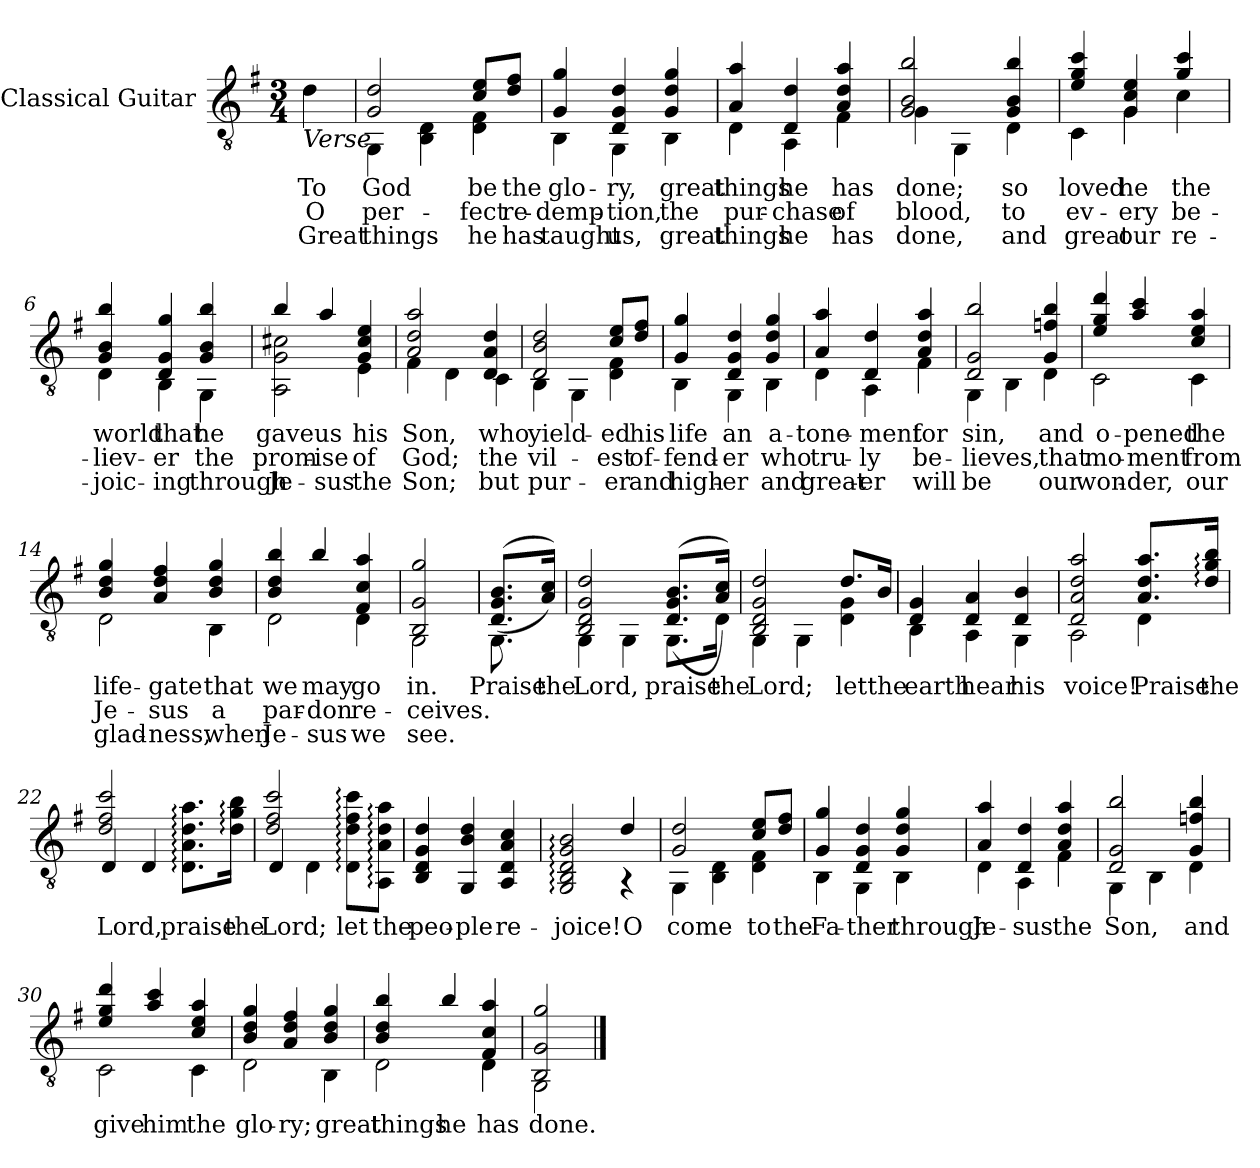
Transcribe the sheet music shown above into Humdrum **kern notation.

**kern	**text	**text	**text
*part1	*part1	*part1	*part1
*staff1	*staff1	*staff1	*staff1
*I"Classical Guitar	*	*	*
*I'Ac Gtr	*	*	*
*clefGv2	*	*	*
*k[f#]	*	*	*
*M3/4	*	*	*
=	=	=	=
!LO:TX:b:i:t=Verse	!	!	!
!	!LO:LY:b	!LO:LY:b	!LO:LY:b
4d\	To	O	Great
=1	=1	=1	=1
!	!LO:LY:b	!LO:LY:b	!LO:LY:b
*^	*	*	*
2G/ 2d/	4GG\	God	per-	things
.	4BB\ 4D\	.	.	.
!	!	!LO:LY:b	!LO:LY:b	!LO:LY:b
8c/ 8e/L	4D\ 4F#\	be	-fect	he
!	!	!LO:LY:b	!LO:LY:b	!LO:LY:b
8d/ 8f#/J	.	the	re-	has
=2	=2	=2	=2	=2
!	!	!LO:LY:b	!LO:LY:b	!LO:LY:b
4G/ 4g/	4BB\	glo-	-demp-	taught
!	!	!LO:LY:b	!LO:LY:b	!LO:LY:b
4D/ 4G/ 4d/	4GG\	-ry,	-tion,	us,
!	!	!LO:LY:b	!LO:LY:b	!LO:LY:b
4G/ 4d/ 4g/	4BB\	great	the	great
=3	=3	=3	=3	=3
!	!	!LO:LY:b	!LO:LY:b	!LO:LY:b
4A/ 4a/	4D\	things	pur-	things
!	!	!LO:LY:b	!LO:LY:b	!LO:LY:b
4D/ 4d/	4AA\	he	-chase	he
!	!	!LO:LY:b	!LO:LY:b	!LO:LY:b
4A/ 4d/ 4a/	4F#\	has	of	has
=4	=4	=4	=4	=4
!	!	!LO:LY:b	!LO:LY:b	!LO:LY:b
2G/ 2B/ 2b/	4G\	done;	blood,	done,
.	4GG\	.	.	.
!	!	!LO:LY:b	!LO:LY:b	!LO:LY:b
4G/ 4B/ 4b/	4D\	so	to	and
!!LO:LB:g=z	!!
=5	=5	=5	=5	=5
!	!	!LO:LY:b	!LO:LY:b	!LO:LY:b
4e/ 4g/ 4cc/	4C\	loved	ev-	great
!	!	!LO:LY:b	!LO:LY:b	!LO:LY:b
4G/ 4c/ 4e/	4G\	he	-ery	our
!	!	!LO:LY:b	!LO:LY:b	!LO:LY:b
4g/ 4cc/	4c\	the	be-	re-
=6	=6	=6	=6	=6
!	!	!LO:LY:b	!LO:LY:b	!LO:LY:b
4G/ 4B/ 4b/	4D\	world	-liev-	-joic-
!	!	!LO:LY:b	!LO:LY:b	!LO:LY:b
4D/ 4G/ 4g/	4BB\	that	-er	-ing
!	!	!LO:LY:b	!LO:LY:b	!LO:LY:b
4G/ 4B/ 4b/	4GG\	he	the	through
=7	=7	=7	=7	=7
!	!	!LO:LY:b	!LO:LY:b	!LO:LY:b
4b/	2AA\ 2G\ 2c#X\	gave	prom-	Je-
!	!	!LO:LY:b	!LO:LY:b	!LO:LY:b
4a/	.	us	-ise	-sus
!	!	!LO:LY:b	!LO:LY:b	!LO:LY:b
4G/ 4c#/ 4e/	4E\	his	of	the
=8	=8	=8	=8	=8
!	!	!LO:LY:b	!LO:LY:b	!LO:LY:b
2A/ 2d/ 2a/	4F#\	Son,	God;	Son;
.	4D\	.	.	.
!	!	!LO:LY:b	!LO:LY:b	!LO:LY:b
4D/ 4A/ 4d/	4C\	who	the	but
=9	=9	=9	=9	=9
!	!	!LO:LY:b	!LO:LY:b	!LO:LY:b
2D/ 2B/ 2d/	4BB\	yield-	vil-	pur-
.	4GG\	.	.	.
!	!	!LO:LY:b	!LO:LY:b	!LO:LY:b
8c/ 8e/L	4D\ 4F#\	-ed	-est	-er
!	!	!LO:LY:b	!LO:LY:b	!LO:LY:b
8d/ 8f#/J	.	his	of-	and
=10	=10	=10	=10	=10
!	!	!LO:LY:b	!LO:LY:b	!LO:LY:b
4G/ 4g/	4BB\	life	-fend-	high-
!	!	!LO:LY:b	!LO:LY:b	!LO:LY:b
4D/ 4G/ 4d/	4GG\	an	-er	-er
!	!	!LO:LY:b	!LO:LY:b	!LO:LY:b
4G/ 4d/ 4g/	4BB\	a-	who	and
!!LO:LB:g=z	!!
=11	=11	=11	=11	=11
!	!	!LO:LY:b	!LO:LY:b	!LO:LY:b
4A/ 4a/	4D\	-tone-	tru-	great-
!	!	!LO:LY:b	!LO:LY:b	!LO:LY:b
4D/ 4d/	4AA\	-ment	-ly	-er
!	!	!LO:LY:b	!LO:LY:b	!LO:LY:b
4A/ 4d/ 4a/	4F#\	for	be-	will
=12	=12	=12	=12	=12
!	!	!LO:LY:b	!LO:LY:b	!LO:LY:b
2D/ 2G/ 2b/	4GG\	sin,	-lieves,	be
.	4BB\	.	.	.
!	!	!LO:LY:b	!LO:LY:b	!LO:LY:b
4G/ 4fn/ 4b/	4D\	and	that	our
=13	=13	=13	=13	=13
!	!	!LO:LY:b	!LO:LY:b	!LO:LY:b
4e/ 4g/ 4dd/	2C\	o-	mo-	won-
!	!	!LO:LY:b	!LO:LY:b	!LO:LY:b
4a/ 4cc/	.	-pened	-ment	-der,
!	!	!LO:LY:b	!LO:LY:b	!LO:LY:b
4c/ 4e/ 4a/	4C\	the	from	our
=14	=14	=14	=14	=14
!	!	!LO:LY:b	!LO:LY:b	!LO:LY:b
4B/ 4d/ 4g/	2D\	life-	Je-	glad-
!	!	!LO:LY:b	!LO:LY:b	!LO:LY:b
4A/ 4d/ 4f#/	.	-gate	-sus	-ness,
!	!	!LO:LY:b	!LO:LY:b	!LO:LY:b
4B/ 4d/ 4g/	4BB\	that	a	when
=15	=15	=15	=15	=15
!	!	!LO:LY:b	!LO:LY:b	!LO:LY:b
4B/ 4d/ 4b/	2D\	we	par-	Je-
!	!	!LO:LY:b	!LO:LY:b	!LO:LY:b
4b/	.	may	-don	-sus
!	!	!LO:LY:b	!LO:LY:b	!LO:LY:b
4F#/ 4c/ 4a/	4D\	go	re-	we
=16	=16	=16	=16	=16
!	!	!LO:LY:b	!LO:LY:b	!LO:LY:b
2BB/ 2G/ 2g/	2GG\	in.	-ceives.	see.
!!LO:LB:g=z	!!
=17	=17	=17	=17	=17
!	!	!LO:LY:b	!	!
(>(>8.D/ 8.G/ 8.B/L	8.GG\	Praise	.	.
!	!	!LO:LY:b	!	!
16A/ 16c/Jk))	16ryy	the	.	.
=18	=18	=18	=18	=18
!	!	!LO:LY:b	!	!
2BB/ 2D/ 2G/ 2d/	4GG:\	Lord,	.	.
.	4GG\	.	.	.
!	!	!LO:LY:b	!	!
(>(>8.D/ 8.G/ 8.B/L	8.GG\L	praise	.	.
!	!	!LO:LY:b	!	!
16A/ 16c/Jk))	16D\Jk	the	.	.
=19	=19	=19	=19	=19
!	!	!LO:LY:b	!	!
2BB/ 2D/ 2G/ 2d/	4GG:\	Lord;	.	.
.	4GG\	.	.	.
!	!	!LO:LY:b	!	!
8.d/L	4D\ 4G\	let	.	.
!	!	!LO:LY:b	!	!
16B/Jk	.	the	.	.
=20	=20	=20	=20	=20
!	!	!LO:LY:b	!	!
4D/ 4G/	4BB\	earth	.	.
!	!	!LO:LY:b	!	!
4D/ 4A/	4AA\	hear	.	.
!	!	!LO:LY:b	!	!
4D/ 4B/	4GG\	his	.	.
=21	=21	=21	=21	=21
!	!	!LO:LY:b	!	!
2D/ 2A/ 2d/ 2a/	2AA\	voice!	.	.
!	!	!LO:LY:b	!	!
8.A/ 8.d/ 8.a/L	4D:\	Praise	.	.
!	!	!LO:LY:b	!	!
16d/: 16g/: 16b/:Jk	.	the	.	.
!!LO:LB:g=z	!!
=22	=22	=22	=22	=22
!	!	!LO:LY:b	!	!
4D:/	2d/ 2f#/ 2cc/	Lord,	.	.
4D/	.	.	.	.
!	!	!LO:LY:b	!	!
8.D\: 8.A\: 8.d\: 8.a\:L	4ryy	praise	.	.
!	!	!LO:LY:b	!	!
16d\: 16g\: 16b\:Jk	.	the	.	.
=23	=23	=23	=23	=23
!	!	!LO:LY:b	!	!
2d/ 2f#/ 2cc/	4D:/	Lord;	.	.
.	4D\	.	.	.
!	!	!LO:LY:b	!	!
8D\: 8d\: 8f#\: 8cc\:L	4ryy	let	.	.
!	!	!LO:LY:b	!	!
8AA\: 8A\: 8d\: 8a\:J	.	the	.	.
*v	*v	*	*	*
=24	=24	=24	=24
!	!LO:LY:b	!	!
4BB/ 4D/ 4G/ 4d/	peo-	.	.
!	!LO:LY:b	!	!
4GG/ 4B/ 4d/	-ple	.	.
!	!LO:LY:b	!	!
4AA/ 4D/ 4A/ 4c/	re-	.	.
=25	=25	=25	=25
!	!LO:LY:b	!	!
*^	*	*	*
2GG/: 2BB/: 2D/: 2G/: 2B/:	2ryy	-joice!	.	.
!	!	!LO:LY:b	!	!
4d/	4r	O	.	.
=26	=26	=26	=26	=26
!	!	!LO:LY:b	!	!
2G/ 2d/	4GG\	come	.	.
.	4BB\ 4D\	.	.	.
!	!	!LO:LY:b	!	!
8c/ 8e/L	4D\ 4F#\	to	.	.
!	!	!LO:LY:b	!	!
8d/ 8f#/J	.	the	.	.
=27	=27	=27	=27	=27
!	!	!LO:LY:b	!	!
4G/ 4g/	4BB\	Fa-	.	.
!	!	!LO:LY:b	!	!
4D/ 4G/ 4d/	4GG\	-ther	.	.
!	!	!LO:LY:b	!	!
4G/ 4d/ 4g/	4BB\	through	.	.
!!LO:LB:g=z	!!
=28	=28	=28	=28	=28
!	!	!LO:LY:b	!	!
4A/ 4a/	4D\	Je-	.	.
!	!	!LO:LY:b	!	!
4D/ 4d/	4AA\	-sus	.	.
!	!	!LO:LY:b	!	!
4A/ 4d/ 4a/	4F#\	the	.	.
=29	=29	=29	=29	=29
!	!	!LO:LY:b	!	!
2D/ 2G/ 2b/	4GG\	Son,	.	.
.	4BB\	.	.	.
!	!	!LO:LY:b	!	!
4G/ 4fn/ 4b/	4D\	and	.	.
=30	=30	=30	=30	=30
!	!	!LO:LY:b	!	!
4e/ 4g/ 4dd/	2C\	give	.	.
!	!	!LO:LY:b	!	!
4a/ 4cc/	.	him	.	.
!	!	!LO:LY:b	!	!
4c/ 4e/ 4a/	4C\	the	.	.
=31	=31	=31	=31	=31
!	!	!LO:LY:b	!	!
4B/ 4d/ 4g/	2D\	glo-	.	.
!	!	!LO:LY:b	!	!
4A/ 4d/ 4f#/	.	-ry;	.	.
!	!	!LO:LY:b	!	!
4B/ 4d/ 4g/	4BB\	great	.	.
=32	=32	=32	=32	=32
!	!	!LO:LY:b	!	!
4B/ 4d/ 4b/	2D\	things	.	.
!	!	!LO:LY:b	!	!
4b/	.	he	.	.
!	!	!LO:LY:b	!	!
4F#/ 4c/ 4a/	4D\	has	.	.
=33	=33	=33	=33	=33
!	!	!LO:LY:b	!	!
2BB/ 2G/ 2g/	2GG\	done.	.	.
*v	*v	*	*	*
==	==	==	==
*-	*-	*-	*-
